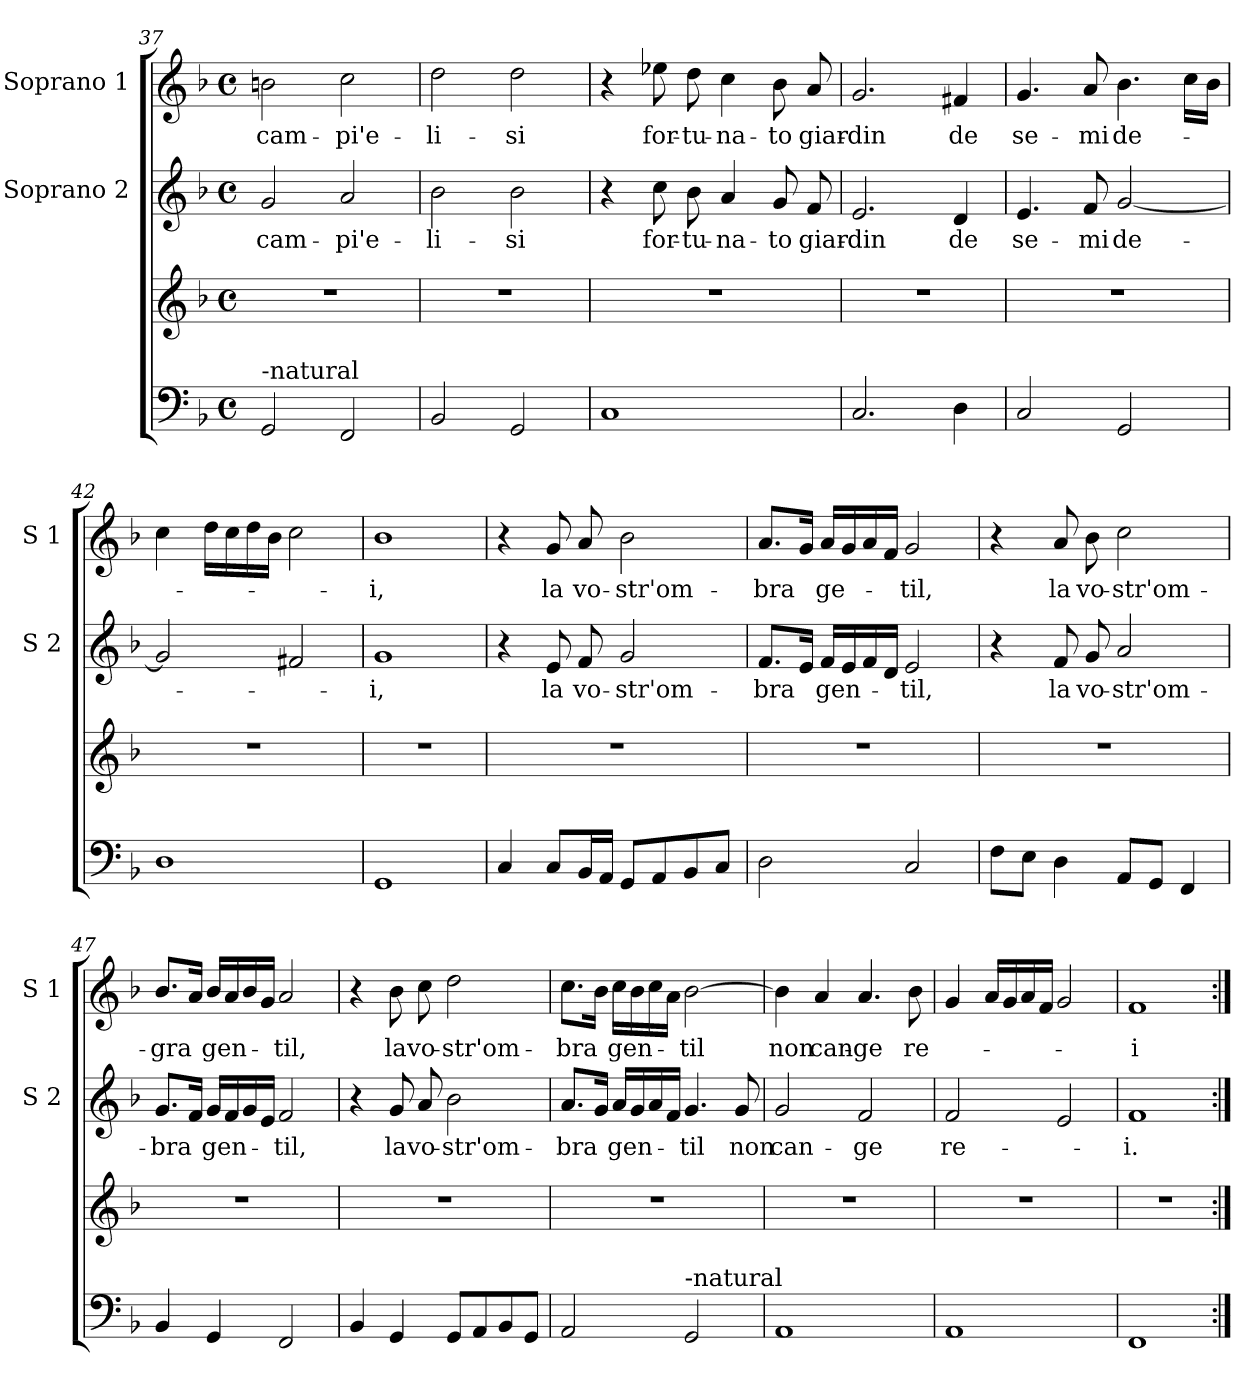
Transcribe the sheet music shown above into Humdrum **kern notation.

**kern	**kern	**kern	**text	**kern	**text
*part3	*part3	*part2	*part2	*part1	*part1
*staff4	*staff3	*staff2	*staff2	*staff1	*staff1
*	*	*I"Soprano 2	*	*I"Soprano 1	*
*	*	*I'S 2	*	*I'S 1	*
*clefF4	*clefG2	*clefG2	*	*clefG2	*
*k[b-]	*k[b-]	*k[b-]	*	*k[b-]	*
*F:	*F:	*F:	*	*F:	*
*M4/4	*M4/4	*M4/4	*	*M4/4	*
*met(c)	*met(c)	*met(c)	*	*met(c)	*
=37	=37	=37	=37	=37	=37
!LO:TX:a:t=-natural	!	!	!	!	!
!	!	!	!LO:LY:b	!	!LO:LY:b
2GG/	1r	2g/	cam-	2bn\	cam-
!	!	!	!LO:LY:b	!	!LO:LY:b
2FF/	.	2a/	-pi'e-	2cc\	-pi'e-
=38	=38	=38	=38	=38	=38
!	!	!	!LO:LY:b	!	!LO:LY:b
2BB-/	1r	2b-\	-li-	2dd\	-li-
!	!	!	!LO:LY:b	!	!LO:LY:b
2GG/	.	2b-\	-si	2dd\	-si
=39	=39	=39	=39	=39	=39
1C	1r	4r	.	4r	.
!	!	!	!LO:LY:b	!	!LO:LY:b
.	.	8cc\	for-	8ee-X\	for-
!	!	!	!LO:LY:b	!	!LO:LY:b
.	.	8b-\	-tu-	8dd\	-tu-
!	!	!	!LO:LY:b	!	!LO:LY:b
.	.	4a/	-na-	4cc\	-na-
!	!	!	!LO:LY:b	!	!LO:LY:b
.	.	8g/	-to	8b-\	-to
!	!	!	!LO:LY:b	!	!LO:LY:b
.	.	8f/	giar-	8a/	giar-
=40	=40	=40	=40	=40	=40
!	!	!	!LO:LY:b	!	!LO:LY:b
2.C/	1r	2.e/	-din	2.g/	-din
!	!	!	!LO:LY:b	!	!LO:LY:b
4D\	.	4d/	de	4f#X/	de
=41	=41	=41	=41	=41	=41
!	!	!	!LO:LY:b	!	!LO:LY:b
2C/	1r	4.e/	se-	4.g/	se-
!	!	!	!LO:LY:b	!	!LO:LY:b
.	.	8f/	-mi	8a/	-mi
!	!	!	!LO:LY:b	!	!LO:LY:b
2GG/	.	[2g/	de-	4.b-\	de-
.	.	.	.	16cc\LL	.
.	.	.	.	16b-\JJ	.
!!LO:LB:g=z
=42	=42	=42	=42	=42	=42
1D	1r	2g/]	.	4cc\	.
.	.	.	.	16dd\LL	.
.	.	.	.	16cc\	.
.	.	.	.	16dd\	.
.	.	.	.	16b-\JJ	.
.	.	2f#X/	.	2cc\	.
=43	=43	=43	=43	=43	=43
!	!	!	!LO:LY:b	!	!LO:LY:b
1GG	1r	1g	-i,	1b-	-i,
=44	=44	=44	=44	=44	=44
4C/	1r	4r	.	4r	.
!	!	!	!LO:LY:b	!	!LO:LY:b
8C/L	.	8e/	la	8g/	la
!	!	!	!LO:LY:b	!	!LO:LY:b
16BB-/L	.	8f/	vo-	8a/	vo-
16AA/JJ	.	.	.	.	.
!	!	!	!LO:LY:b	!	!LO:LY:b
8GG/L	.	2g/	-str'om-	2b-\	-str'om-
8AA/	.	.	.	.	.
8BB-/	.	.	.	.	.
8C/J	.	.	.	.	.
=45	=45	=45	=45	=45	=45
!	!	!	!LO:LY:b	!	!LO:LY:b
2D\	1r	8.f/L	-bra	8.a/L	-bra
.	.	16e/Jk	.	16g/Jk	.
!	!	!	!LO:LY:b	!	!LO:LY:b
.	.	16f/LL	gen-	16a/LL	ge-
.	.	16e/	.	16g/	.
.	.	16f/	.	16a/	.
.	.	16d/JJ	.	16f/JJ	.
!	!	!	!LO:LY:b	!	!LO:LY:b
2C/	.	2e/	-til,	2g/	-til,
=46	=46	=46	=46	=46	=46
8F\L	1r	4r	.	4r	.
8E\J	.	.	.	.	.
!	!	!	!LO:LY:b	!	!LO:LY:b
4D\	.	8f/	la	8a/	la
!	!	!	!LO:LY:b	!	!LO:LY:b
.	.	8g/	vo-	8b-\	vo-
!	!	!	!LO:LY:b	!	!LO:LY:b
8AA/L	.	2a/	-str'om-	2cc\	-str'om-
8GG/J	.	.	.	.	.
4FF/	.	.	.	.	.
!!LO:LB:g=z
=47	=47	=47	=47	=47	=47
!	!	!	!LO:LY:b	!	!LO:LY:b
4BB-/	1r	8.g/L	-bra	8.b-/L	-gra
.	.	16f/Jk	.	16a/Jk	.
!	!	!	!LO:LY:b	!	!LO:LY:b
4GG/	.	16g/LL	gen-	16b-/LL	gen-
.	.	16f/	.	16a/	.
.	.	16g/	.	16b-/	.
.	.	16e/JJ	.	16g/JJ	.
!	!	!	!LO:LY:b	!	!LO:LY:b
2FF/	.	2f/	-til,	2a/	-til,
=48	=48	=48	=48	=48	=48
4BB-/	1r	4r	.	4r	.
!	!	!	!LO:LY:b	!	!LO:LY:b
4GG/	.	8g/	la	8b-\	la
!	!	!	!LO:LY:b	!	!LO:LY:b
.	.	8a/	vo-	8cc\	vo-
!	!	!	!LO:LY:b	!	!LO:LY:b
8GG/L	.	2b-\	-str'om-	2dd\	-str'om-
8AA/	.	.	.	.	.
8BB-/	.	.	.	.	.
8GG/J	.	.	.	.	.
=49	=49	=49	=49	=49	=49
!	!	!	!LO:LY:b	!	!LO:LY:b
2AA/	1r	8.a/L	-bra	8.cc\L	-bra
.	.	16g/Jk	.	16b-\Jk	.
!	!	!	!LO:LY:b	!	!LO:LY:b
.	.	16a/LL	gen-	16cc\LL	gen-
.	.	16g/	.	16b-\	.
.	.	16a/	.	16cc\	.
.	.	16f/JJ	.	16a\JJ	.
!LO:TX:a:t=-natural	!	!	!	!	!
!	!	!	!LO:LY:b	!	!LO:LY:b
2GG/	.	4.g/	-til	[2b-\	-til
!	!	!	!LO:LY:b	!	!
.	.	8g/	non	.	.
=50	=50	=50	=50	=50	=50
!	!	!	!LO:LY:b	!	!LO:LY:b
1AA	1r	2g/	can-	4b-\]	non
!	!	!	!	!	!LO:LY:b
.	.	.	.	4a/	can-
!	!	!	!LO:LY:b	!	!LO:LY:b
.	.	2f/	-ge	4.a/	-ge
!	!	!	!	!	!LO:LY:b
.	.	.	.	8b-\	re-
=51	=51	=51	=51	=51	=51
!	!	!	!LO:LY:b	!	!
1AA	1r	2f/	re-	4g/	.
.	.	.	.	16a/LL	.
.	.	.	.	16g/	.
.	.	.	.	16a/	.
.	.	.	.	16f/JJ	.
.	.	2e/	.	2g/	.
=52	=52	=52	=52	=52	=52
!	!	!	!LO:LY:b	!	!LO:LY:b
1FF	1r	1f	-i.	1f	-i
=:|!	=:|!	=:|!	=:|!	=:|!	=:|!
*-	*-	*-	*-	*-	*-
